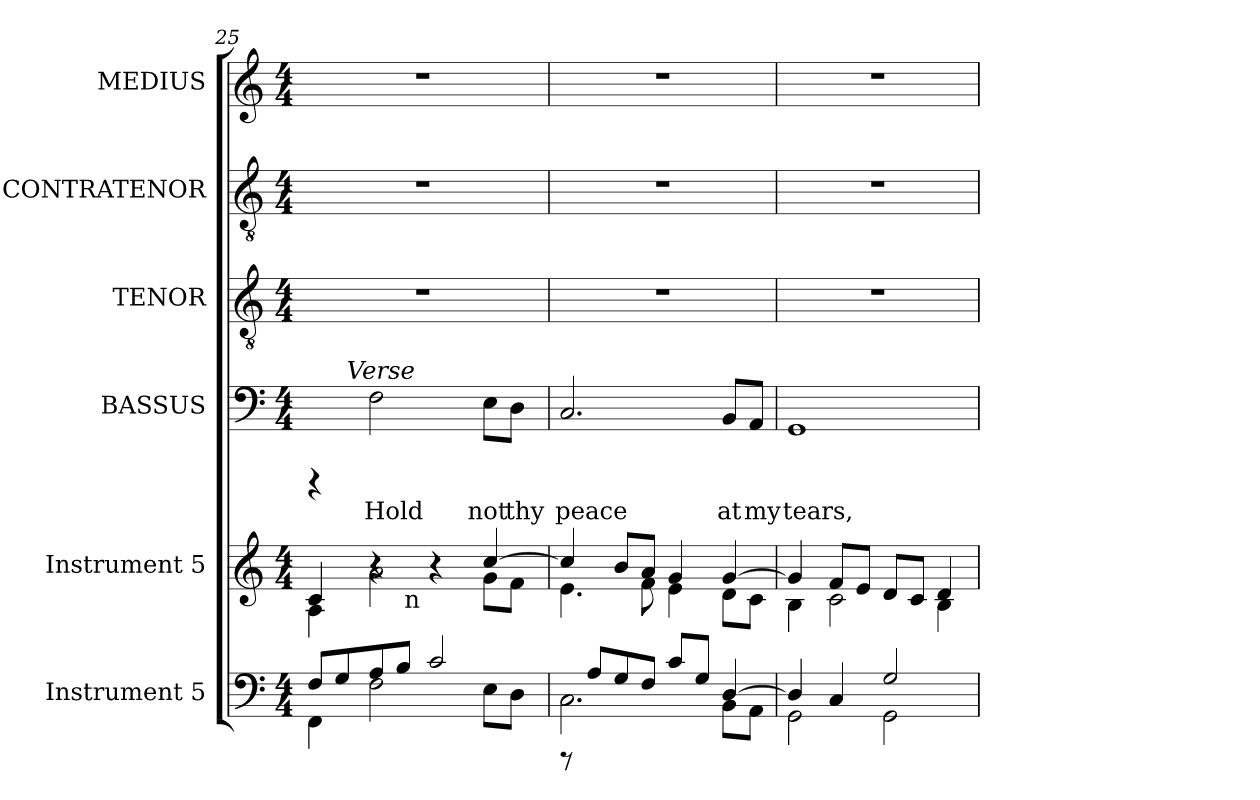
**kern	**kern	**kern	**text	**kern	**kern	**kern
*part6	*part5	*part4	*part4	*part3	*part2	*part1
*staff6	*staff5	*staff4	*staff4	*staff3	*staff2	*staff1
*I"Instrument 5	*I"Instrument 5	*I"BASSUS	*	*I"TENOR	*I"CONTRATENOR	*I"MEDIUS
*	*	*I'B	*	*	*	*I'S
*clefF4	*clefG2	*clefF4	*	*clefGv2	*clefGv2	*clefG2
*k[]	*k[]	*k[]	*	*k[]	*k[]	*k[]
*C:	*C:	*C:	*	*C:	*C:	*C:
*M4/4	*M4/4	*M4/4	*	*M4/4	*M4/4	*M4/4
=25	=25	=25	=25	=25	=25	=25
*^	*^	*^	*	*	*	*
*	*	*	*^	*	*	*	*	*	*
8F/L	4FF\	4c/	4A\	4ryy	4rCCC	8ryy	.	1r	1r	1r
8G/	.	.	.	.	.	32ryy	.	.	.	.
!	!	!	!	!	!	!LO:TX:a:i:t=Verse	!	!	!	!
.	.	.	.	.	.	2ryy	.	.	.	.
!	!	!	!	!	!	!	!LO:LY:b	!	!	!
8A/	2F\	4ra	2a\	8ryy	2F\	.	Hold	.	.	.
8B/J	.	.	.	64ryy	.	.	.	.	.	.
!	!	!	!	!LO:TX:b:t=n	!	!	!	!	!	!
.	.	.	.	2ryy	.	.	.	.	.	.
2c/	.	4ra	.	.	.	.	.	.	.	.
.	.	.	.	.	.	4ryy	.	.	.	.
!	!	!	!	!	!	!	!LO:LY:b	!	!	!
.	8E\L	[>4cc/	8g\L	.	8E\L	.	not	.	.	.
!	!	!	!	!	!	!	!LO:LY:b	!	!	!
.	8D\J	.	8f\J	.	8D\J	.	thy	.	.	.
.	.	.	.	16..ryy	.	.	.	.	.	.
.	.	.	.	.	.	16.ryy	.	.	.	.
=26	=26	=26	=26	=26	=26	=26	=26	=26	=26	=26
!	!	!	!	!	!	!	!LO:LY:b	!	!	!
*	*	*	*v	*v	*	*	*	*	*	*
*	*	*	*	*v	*v	*	*	*	*
8rEEE	2.C\	4cc/]	4.e\	2.C/	peace	1r	1r	1r
8A/L	.	.	.	.	.	.	.	.
8G/	.	8b/L	.	.	.	.	.	.
8F/J	.	8a/J	8f\	.	.	.	.	.
8c/L	.	4g/	4e\	.	.	.	.	.
8G/J	.	.	.	.	.	.	.	.
!	!	!	!	!	!LO:LY:b	!	!	!
[>4D/	8BB\L	[>4g/	8d\L	8BB/L	at	.	.	.
!	!	!	!	!	!LO:LY:b	!	!	!
.	8AA\J	.	8c\J	8AA/J	my	.	.	.
=27	=27	=27	=27	=27	=27	=27	=27	=27
!	!	!	!	!	!LO:LY:b	!	!	!
4D/]	2GG\	4g/]	4B\	1GG	tears,	1r	1r	1r
4C/	.	8f/L	2c\	.	.	.	.	.
.	.	8e/J	.	.	.	.	.	.
2G/	2GG\	8d/L	.	.	.	.	.	.
.	.	8c/J	.	.	.	.	.	.
.	.	4d/	4B\	.	.	.	.	.
*v	*v	*	*	*	*	*	*	*
*	*v	*v	*	*	*	*	*
=	=	=	=	=	=	=
*-	*-	*-	*-	*-	*-	*-
